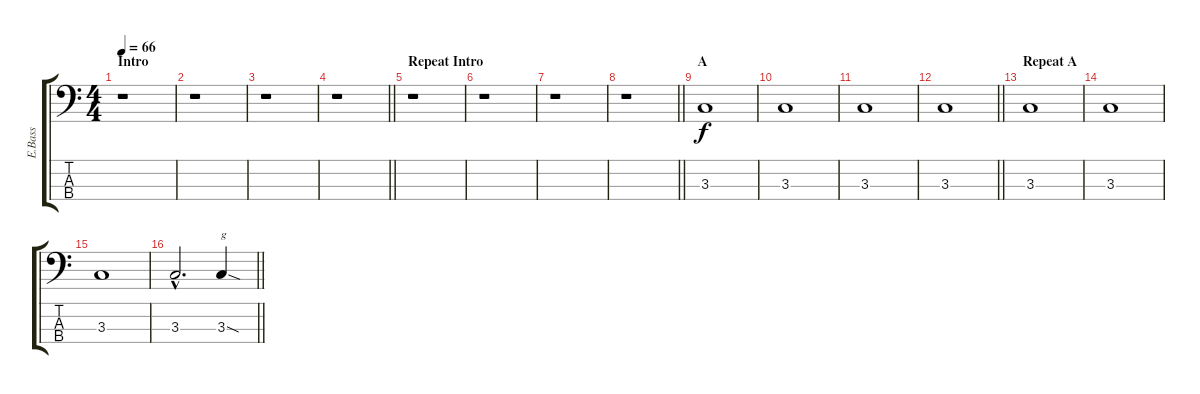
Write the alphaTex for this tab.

\track ("E.Bass" "E.Bass") {instrument electricbassfinger}
\staff {score tabs}
\tuning (G2 D2 A1 E1) {hide}
\ts (4 4)
\section ("" "Intro ")
\tempo 66
\clef f4
\ks c
r.1{dy f instrument electricbassfinger} |
r.1 |
r.1 |
\barLineRight lightlight
r.1 |
\section ("" "Repeat Intro")
r.1 |
r.1 |
r.1 |
\barLineRight lightlight
r.1 |
\section ("" "A")
3.3.1 |
3.3.1 |
3.3.1 |
\barLineRight lightlight
3.3.1 |
\section ("" "Repeat A")
3.3.1 |
3.3.1 |
3.3.1 |
\barLineRight lightlight
3.3{hac}.2{d} 3.3{sod}.4{txt "g"}
